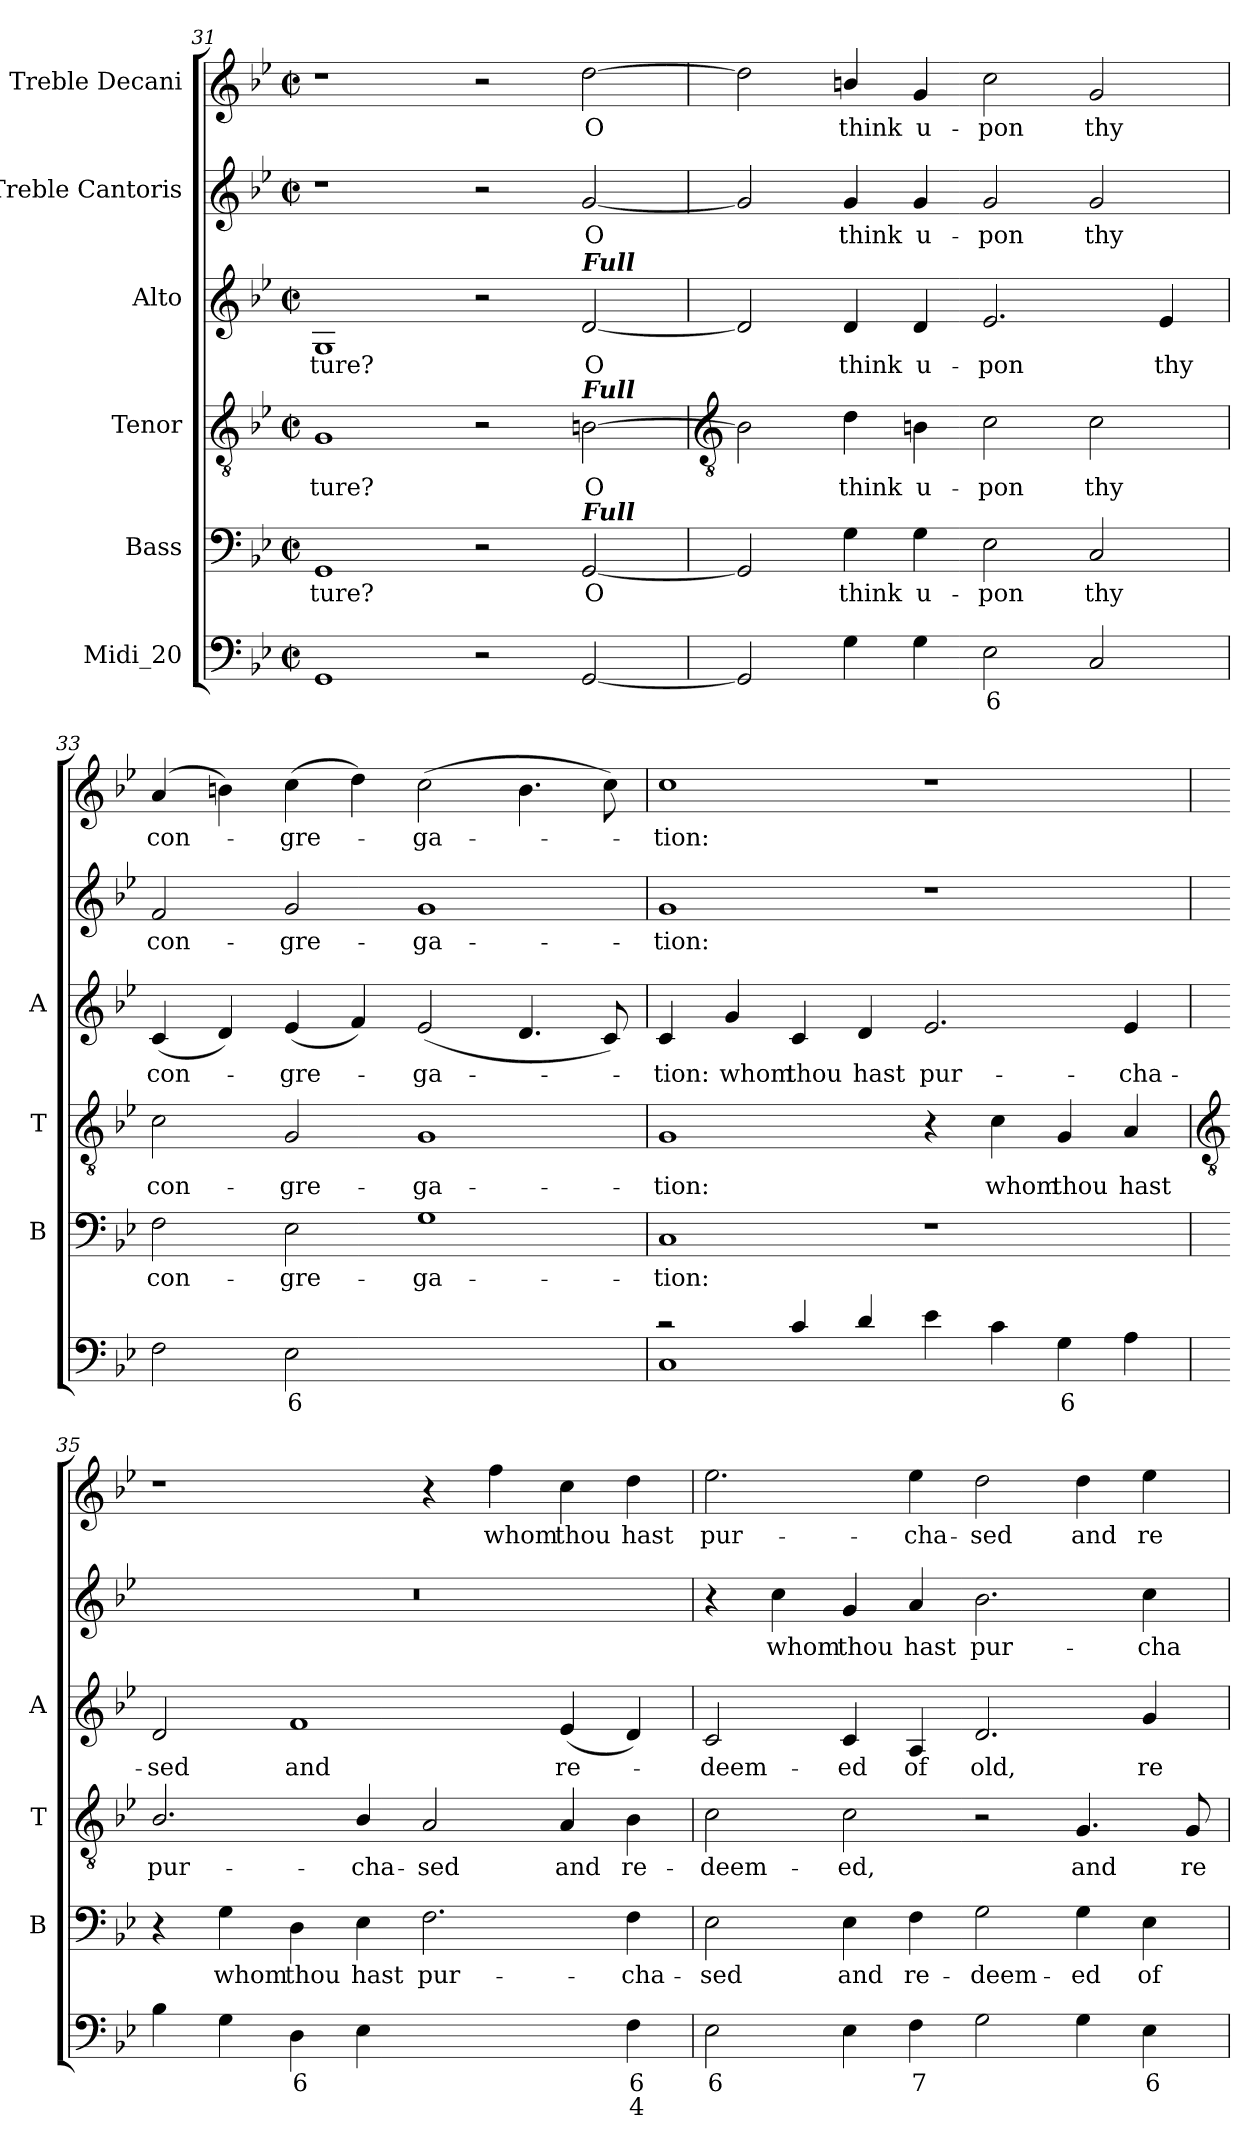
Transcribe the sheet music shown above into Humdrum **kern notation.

**kern	**text	**text	**kern	**text	**kern	**text	**kern	**text	**kern	**text	**kern	**text
*part6	*part6	*part6	*part5	*part5	*part4	*part4	*part3	*part3	*part2	*part2	*part1	*part1
*staff6	*staff6	*staff6	*staff5	*staff5	*staff4	*staff4	*staff3	*staff3	*staff2	*staff2	*staff1	*staff1
*I"Midi_20	*	*	*I"Bass	*	*I"Tenor	*	*I"Alto	*	*I"Treble Cantoris	*	*I"Treble Decani	*
*	*	*	*I'B	*	*I'T	*	*I'A	*	*	*	*	*
*clefF4	*	*	*clefF4	*	*clefGv2	*	*clefG2	*	*clefG2	*	*clefG2	*
*k[b-e-]	*	*	*k[b-e-]	*	*k[b-e-]	*	*k[b-e-]	*	*k[b-e-]	*	*k[b-e-]	*
*B-:	*	*	*B-:	*	*B-:	*	*B-:	*	*B-:	*	*B-:	*
*M4/2	*	*	*M4/2	*	*M4/2	*	*M4/2	*	*M4/2	*	*M4/2	*
*met(c|)	*	*	*met(c|)	*	*met(c|)	*	*met(c|)	*	*met(c|)	*	*met(c|)	*
=31	=31	=31	=31	=31	=31	=31	=31	=31	=31	=31	=31	=31
!	!	!	!	!LO:LY:b	!	!LO:LY:b	!	!LO:LY:b	!	!	!	!
1GG	.	.	1GG	-ture?	1G	-ture?	1G	ture?	1r	.	1r	.
2r	.	.	2r	.	2r	.	2r	.	2r	.	2r	.
!	!	!	!	!	!	!	!LO:TX:a:Bi:t=Full	!	!	!	!	!
!	!	!	!	!	!LO:TX:a:Bi:t=Full	!	!	!	!	!	!	!
!	!	!	!LO:TX:a:Bi:t=Full	!	!	!	!	!	!	!	!	!
!	!	!	!	!LO:LY:b	!	!LO:LY:b	!	!LO:LY:b	!	!LO:LY:b	!	!LO:LY:b
[2GG	.	.	[2GG	O	[2Bn	O	[2d	O	[2g	O	[2dd	O
!!LO:LB:g=z
=32	=32	=32	=32	=32	=32	=32	=32	=32	=32	=32	=32	=32
*	*	*	*	*	*clefGv2	*	*	*	*	*	*	*
*^	*	*	*	*	*	*	*	*	*	*	*	*
0ryy	2GG/]	.	.	2GG]	.	2B]	.	2d]	.	2g]	.	2dd]	.
!	!	!	!	!	!LO:LY:b	!	!LO:LY:b	!	!LO:LY:b	!	!LO:LY:b	!	!LO:LY:b
.	4G\	.	.	4G	think	4d	think	4d	think	4g	think	4bn/	think
!	!	!	!	!	!LO:LY:b	!	!LO:LY:b	!	!LO:LY:b	!	!LO:LY:b	!	!LO:LY:b
.	4G\	.	.	4G	u-	4B	u-	4d	u-	4g	u-	4g	u-
!	!	!LO:LY:b	!	!	!LO:LY:b	!	!LO:LY:b	!	!LO:LY:b	!	!LO:LY:b	!	!LO:LY:b
.	2E-\	6	.	2E-	-pon	2c	-pon	2.e-	-pon	2g	-pon	2cc	-pon
!	!	!	!	!	!LO:LY:b	!	!LO:LY:b	!	!	!	!LO:LY:b	!	!LO:LY:b
.	2C/	.	.	2C	thy	2c	thy	.	.	2g	thy	2g	thy
!	!	!	!	!	!	!	!	!	!LO:LY:b	!	!	!	!
.	.	.	.	.	.	.	.	4e-	thy	.	.	.	.
=33	=33	=33	=33	=33	=33	=33	=33	=33	=33	=33	=33	=33	=33
!	!	!	!	!	!LO:LY:b	!	!LO:LY:b	!	!LO:LY:b	!	!LO:LY:b	!	!LO:LY:b
2ryy	2F\	.	.	2F	con-	2c	con-	(<4c	con-	2f	con-	(<4a	con-
.	.	.	.	.	.	.	.	4d)	.	.	.	4bn)	.
!	!	!LO:LY:b	!	!	!LO:LY:b	!	!LO:LY:b	!	!LO:LY:b	!	!LO:LY:b	!	!LO:LY:b
2ryy	2E-\	6	.	2E-	-gre-	2G	-gre-	(<4e-	gre-	2g	-gre-	(>4cc	gre-
.	.	.	.	.	.	.	.	4f)	.	.	.	4dd)	.
!	!	!LO:LY:b	!LO:LY:b	!	!LO:LY:b	!	!LO:LY:b	!	!LO:LY:b	!	!LO:LY:b	!	!LO:LY:b
2ryy	[2G\yy	6	4	1G	-ga-	1G	-ga-	(<2e-	ga-	1g	-ga-	(>2cc	ga-
!	!	!LO:LY:b	!LO:LY:b	!	!	!	!	!	!	!	!	!	!
2ryy	2G\yy]	5	3	.	.	.	.	4.d	.	.	.	4.b	.
.	.	.	.	.	.	.	.	8c)	.	.	.	8cc)	.
=34	=34	=34	=34	=34	=34	=34	=34	=34	=34	=34	=34	=34	=34
!	!	!	!	!	!LO:LY:b	!	!LO:LY:b	!	!LO:LY:b	!	!LO:LY:b	!	!LO:LY:b
2r	1C\	.	.	1C	-tion:	1G	-tion:	4c	tion:	1g	-tion:	1cc	tion:
!	!	!	!	!	!	!	!	!	!LO:LY:b	!	!	!	!
.	.	.	.	.	.	.	.	4g	whom	.	.	.	.
!	!	!	!	!	!	!	!	!	!LO:LY:b	!	!	!	!
4c/	.	.	.	.	.	.	.	4c	thou	.	.	.	.
!	!	!	!	!	!	!	!	!	!LO:LY:b	!	!	!	!
4d/	.	.	.	.	.	.	.	4d	hast	.	.	.	.
!	!	!	!	!	!	!	!	!	!LO:LY:b	!	!	!	!
1ryy	4e-\	.	.	1r	.	4r	.	2.e-	pur-	1r	.	1r	.
!	!	!	!	!	!	!	!LO:LY:b	!	!	!	!	!	!
.	4c\	.	.	.	.	4c	whom	.	.	.	.	.	.
!	!	!LO:LY:b	!	!	!	!	!LO:LY:b	!	!	!	!	!	!
.	4G\	6	.	.	.	4G	thou	.	.	.	.	.	.
!	!	!	!	!	!	!	!LO:LY:b	!	!LO:LY:b	!	!	!	!
.	4A\	.	.	.	.	4A	hast	4e-	-cha-	.	.	.	.
*v	*v	*	*	*	*	*	*	*	*	*	*	*	*
!!LO:LB:g=z
=35	=35	=35	=35	=35	=35	=35	=35	=35	=35	=35	=35	=35
*	*	*	*	*	*clefGv2	*	*	*	*	*	*	*
*^	*	*	*	*	*	*	*	*	*	*	*	*
!	!	!	!	!	!	!	!LO:LY:b	!	!LO:LY:b	!	!	!	!
*v	*v	*	*	*	*	*	*	*	*	*	*	*	*
4B-	.	.	4r	.	2.B-/	pur-	2d	-sed	0r	.	1r	.
!	!	!	!	!LO:LY:b	!	!	!	!	!	!	!	!
4G	.	.	4G	whom	.	.	.	.	.	.	.	.
!	!LO:LY:b	!	!	!LO:LY:b	!	!	!	!LO:LY:b	!	!	!	!
4D	6	.	4D	thou	.	.	1f	and	.	.	.	.
!	!	!	!	!LO:LY:b	!	!LO:LY:b	!	!	!	!	!	!
4E-	.	.	4E-	hast	4B-/	-cha-	.	.	.	.	.	.
!	!	!	!	!LO:LY:b	!	!LO:LY:b	!	!	!	!	!	!
[2Fyy	.	.	2.F	pur-	2A	-sed	.	.	.	.	4r	.
!	!	!	!	!	!	!	!	!	!	!	!	!LO:LY:b
.	.	.	.	.	.	.	.	.	.	.	4ff	whom
!	!LO:LY:b	!LO:LY:b	!	!	!	!LO:LY:b	!	!LO:LY:b	!	!	!	!LO:LY:b
4Fyy]	7	5	.	.	4A	and	(<4e-	re-	.	.	4cc	thou
!	!LO:LY:b	!LO:LY:b	!	!LO:LY:b	!	!LO:LY:b	!	!	!	!	!	!LO:LY:b
4F	6	4	4F	-cha-	4B-	re-	4d)	.	.	.	4dd	hast
=36	=36	=36	=36	=36	=36	=36	=36	=36	=36	=36	=36	=36
!	!LO:LY:b	!	!	!LO:LY:b	!	!LO:LY:b	!	!LO:LY:b	!	!	!	!LO:LY:b
2E-	6	.	2E-	-sed	2c	-deem-	2c	deem-	4r	.	2.ee-	pur-
!	!	!	!	!	!	!	!	!	!	!LO:LY:b	!	!
.	.	.	.	.	.	.	.	.	4cc	whom	.	.
!	!	!	!	!LO:LY:b	!	!LO:LY:b	!	!LO:LY:b	!	!LO:LY:b	!	!
4E-	.	.	4E-	and	2c	-ed,	4c	-ed	4g	thou	.	.
!	!LO:LY:b	!	!	!LO:LY:b	!	!	!	!LO:LY:b	!	!LO:LY:b	!	!LO:LY:b
4F	7	.	4F	re-	.	.	4A	of	4a	hast	4ee-	-cha-
!	!	!	!	!LO:LY:b	!	!	!	!LO:LY:b	!	!LO:LY:b	!	!LO:LY:b
2G	.	.	2G	-deem-	2r	.	2.d	old,	2.b-	pur-	2dd	-sed
!	!	!	!	!LO:LY:b	!	!LO:LY:b	!	!	!	!	!	!LO:LY:b
4G	.	.	4G	-ed	4.G	and	.	.	.	.	4dd	and
!	!LO:LY:b	!	!	!LO:LY:b	!	!	!	!LO:LY:b	!	!LO:LY:b	!	!LO:LY:b
4E-	6	.	4E-	of	.	.	4g	re-	4cc	-cha-	4ee-	re-
!	!	!	!	!	!	!LO:LY:b	!	!	!	!	!	!
.	.	.	.	.	8G	re-	.	.	.	.	.	.
=	=	=	=	=	=	=	=	=	=	=	=	=
*-	*-	*-	*-	*-	*-	*-	*-	*-	*-	*-	*-	*-
